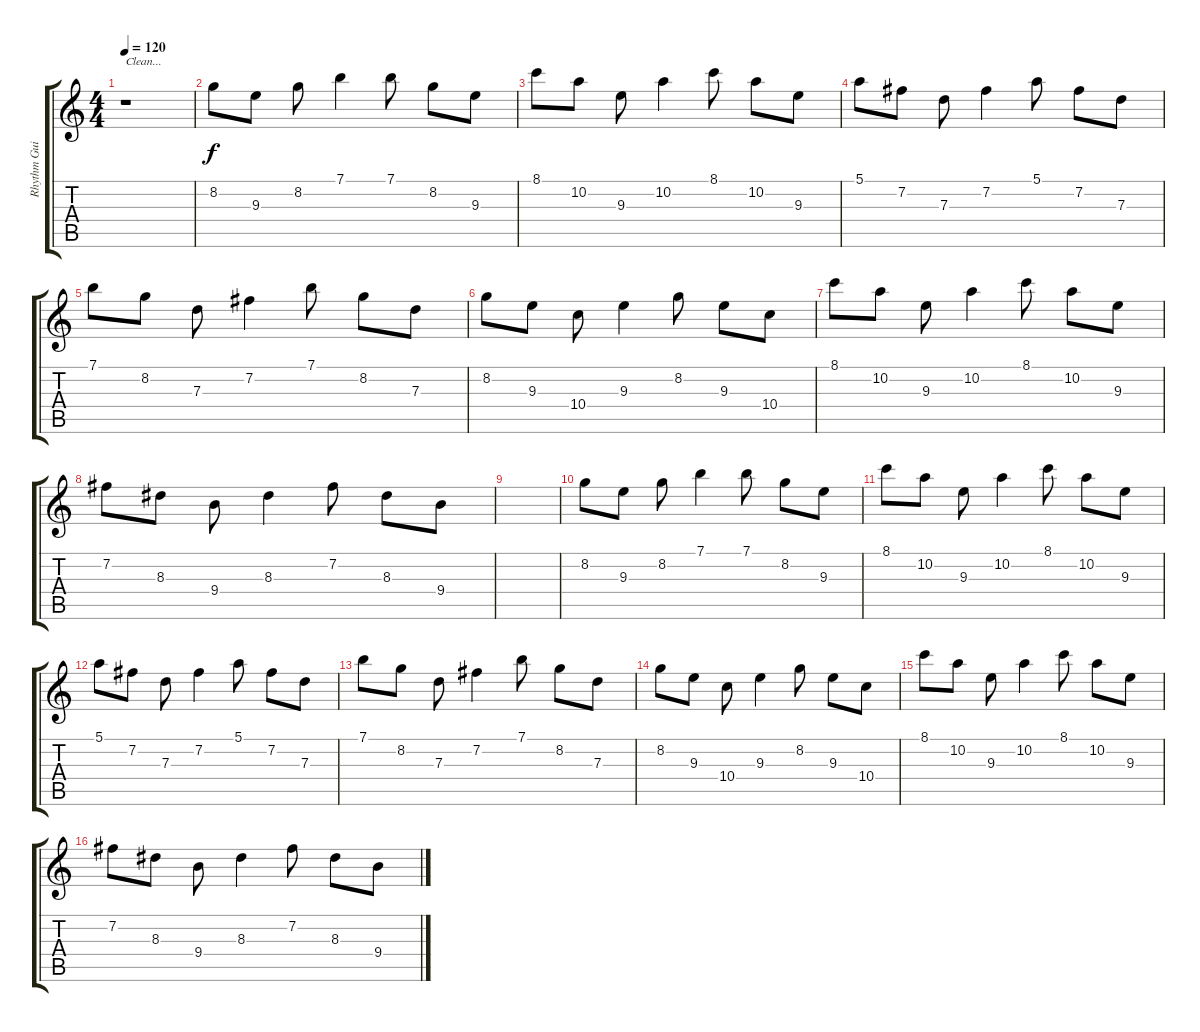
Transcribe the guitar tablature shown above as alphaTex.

\track ("Rhythm Guitar" "Rhythm Gui") {instrument overdrivenguitar}
\staff {score tabs}
\tuning (E4 B3 G3 D3 A2 E2) {hide}
\ts (4 4)
\tempo 120
\clef g2
\ks c
r.1{txt "Clean..." dy f volume 12 instrument electricguitarclean} |
8.2.8 9.3.8 8.2.8 7.1.4 7.1.8 8.2.8 9.3.8 |
8.1.8 10.2.8 9.3.8 10.2.4 8.1.8 10.2.8 9.3.8 |
5.1.8 7.2.8 7.3.8 7.2.4 5.1.8 7.2.8 7.3.8 |
7.1.8 8.2.8 7.3.8 7.2.4 7.1.8 8.2.8 7.3.8 |
8.2.8 9.3.8 10.4.8 9.3.4 8.2.8 9.3.8 10.4.8 |
8.1.8 10.2.8 9.3.8 10.2.4 8.1.8 10.2.8 9.3.8 |
7.2.8 8.3.8 9.4.8 8.3.4 7.2.8 8.3.8 9.4.8 |
|
8.2.8 9.3.8 8.2.8 7.1.4 7.1.8 8.2.8 9.3.8 |
8.1.8 10.2.8 9.3.8 10.2.4 8.1.8 10.2.8 9.3.8 |
5.1.8 7.2.8 7.3.8 7.2.4 5.1.8 7.2.8 7.3.8 |
7.1.8 8.2.8 7.3.8 7.2.4 7.1.8 8.2.8 7.3.8 |
8.2.8 9.3.8 10.4.8 9.3.4 8.2.8 9.3.8 10.4.8 |
8.1.8 10.2.8 9.3.8 10.2.4 8.1.8 10.2.8 9.3.8 |
7.2.8 8.3.8 9.4.8 8.3.4 7.2.8 8.3.8 9.4.8
